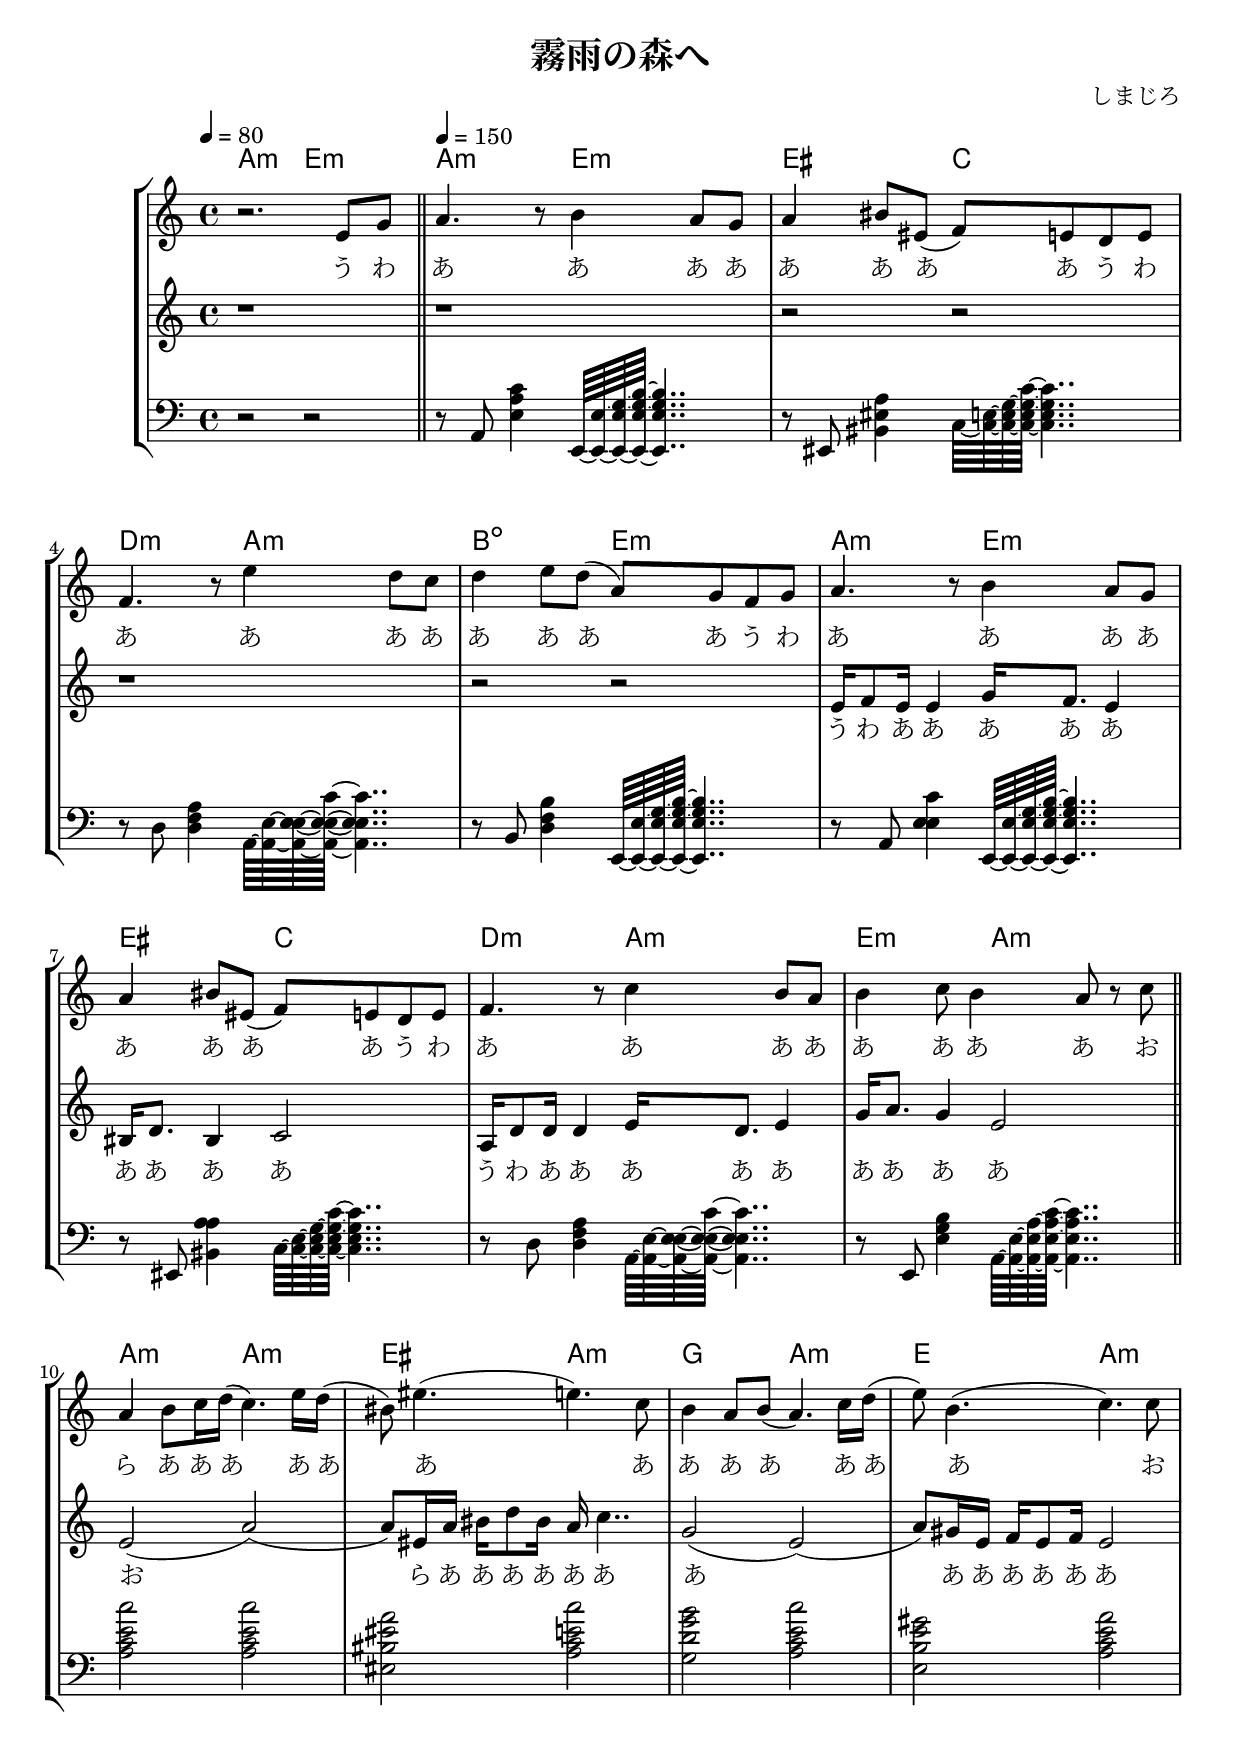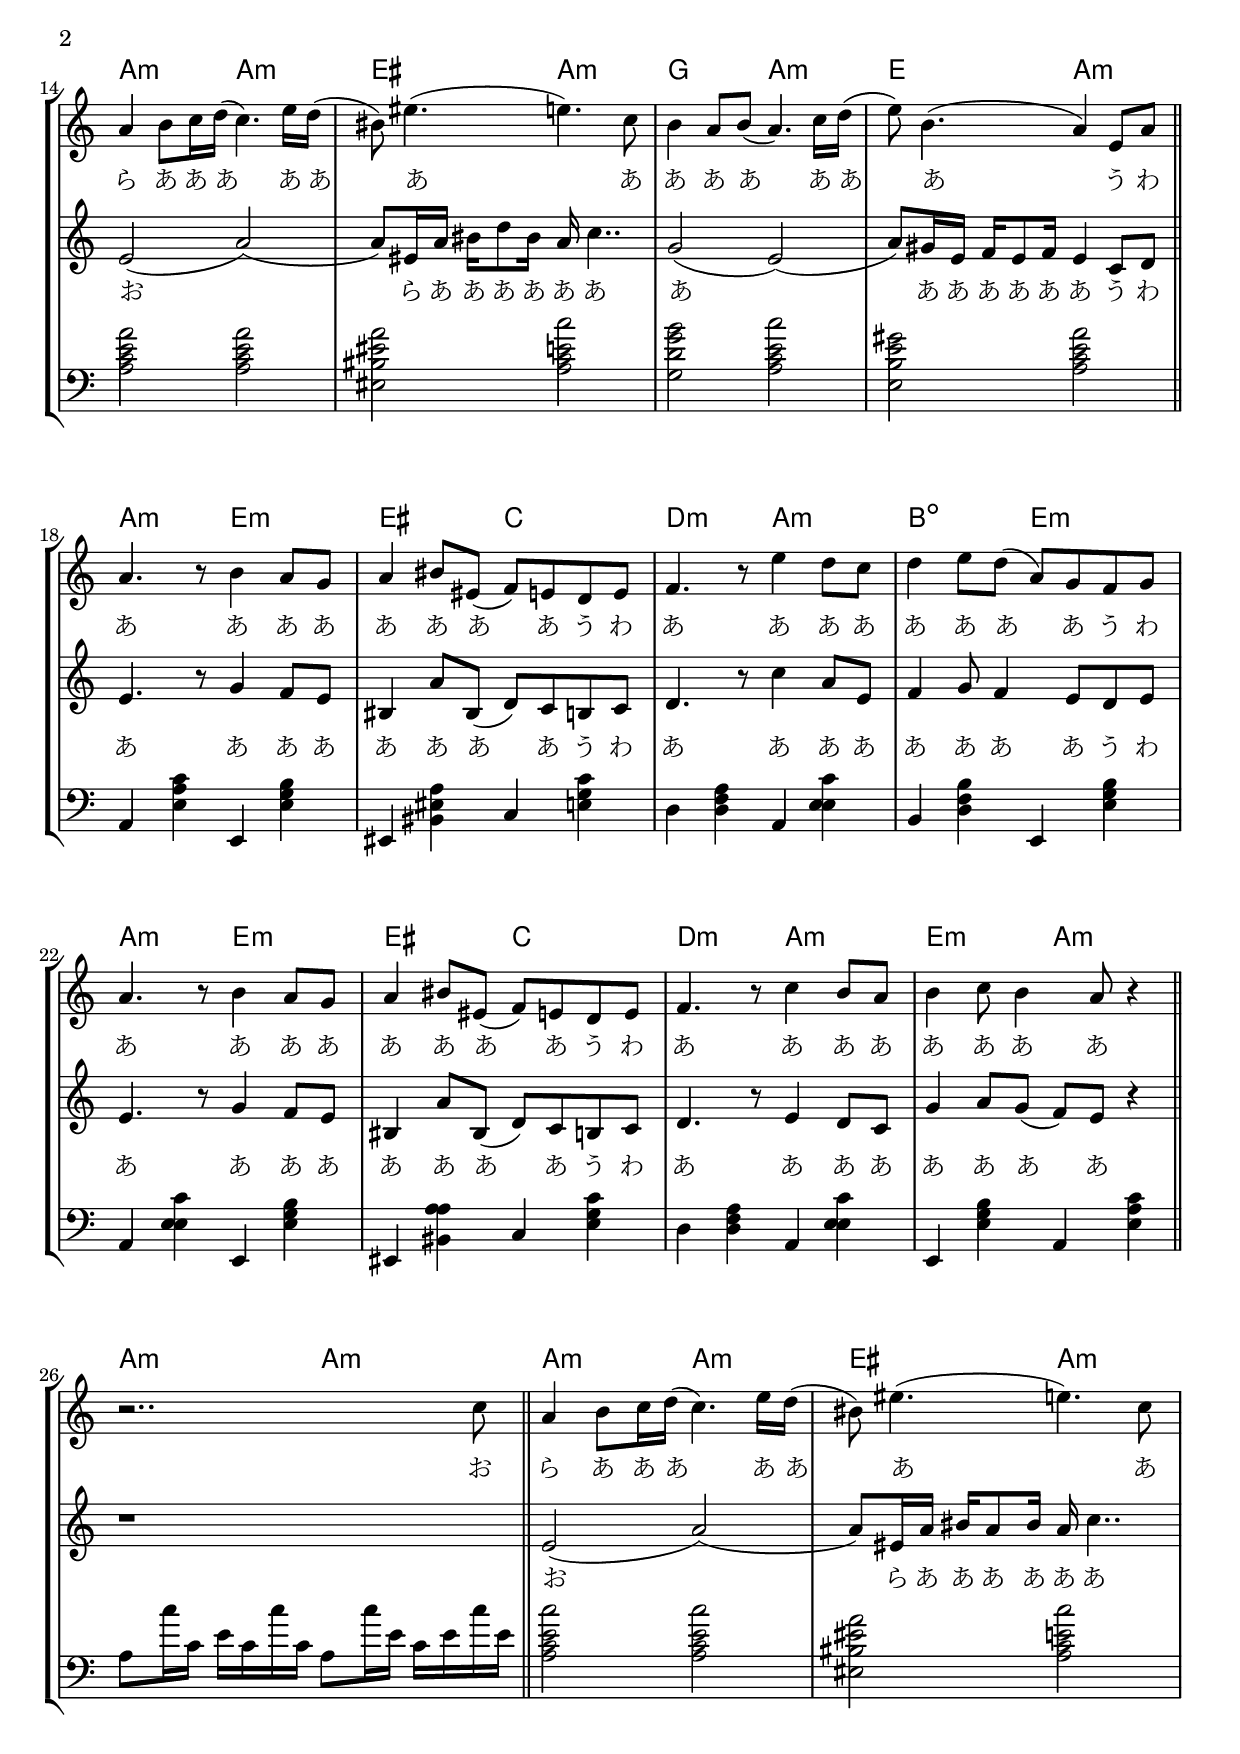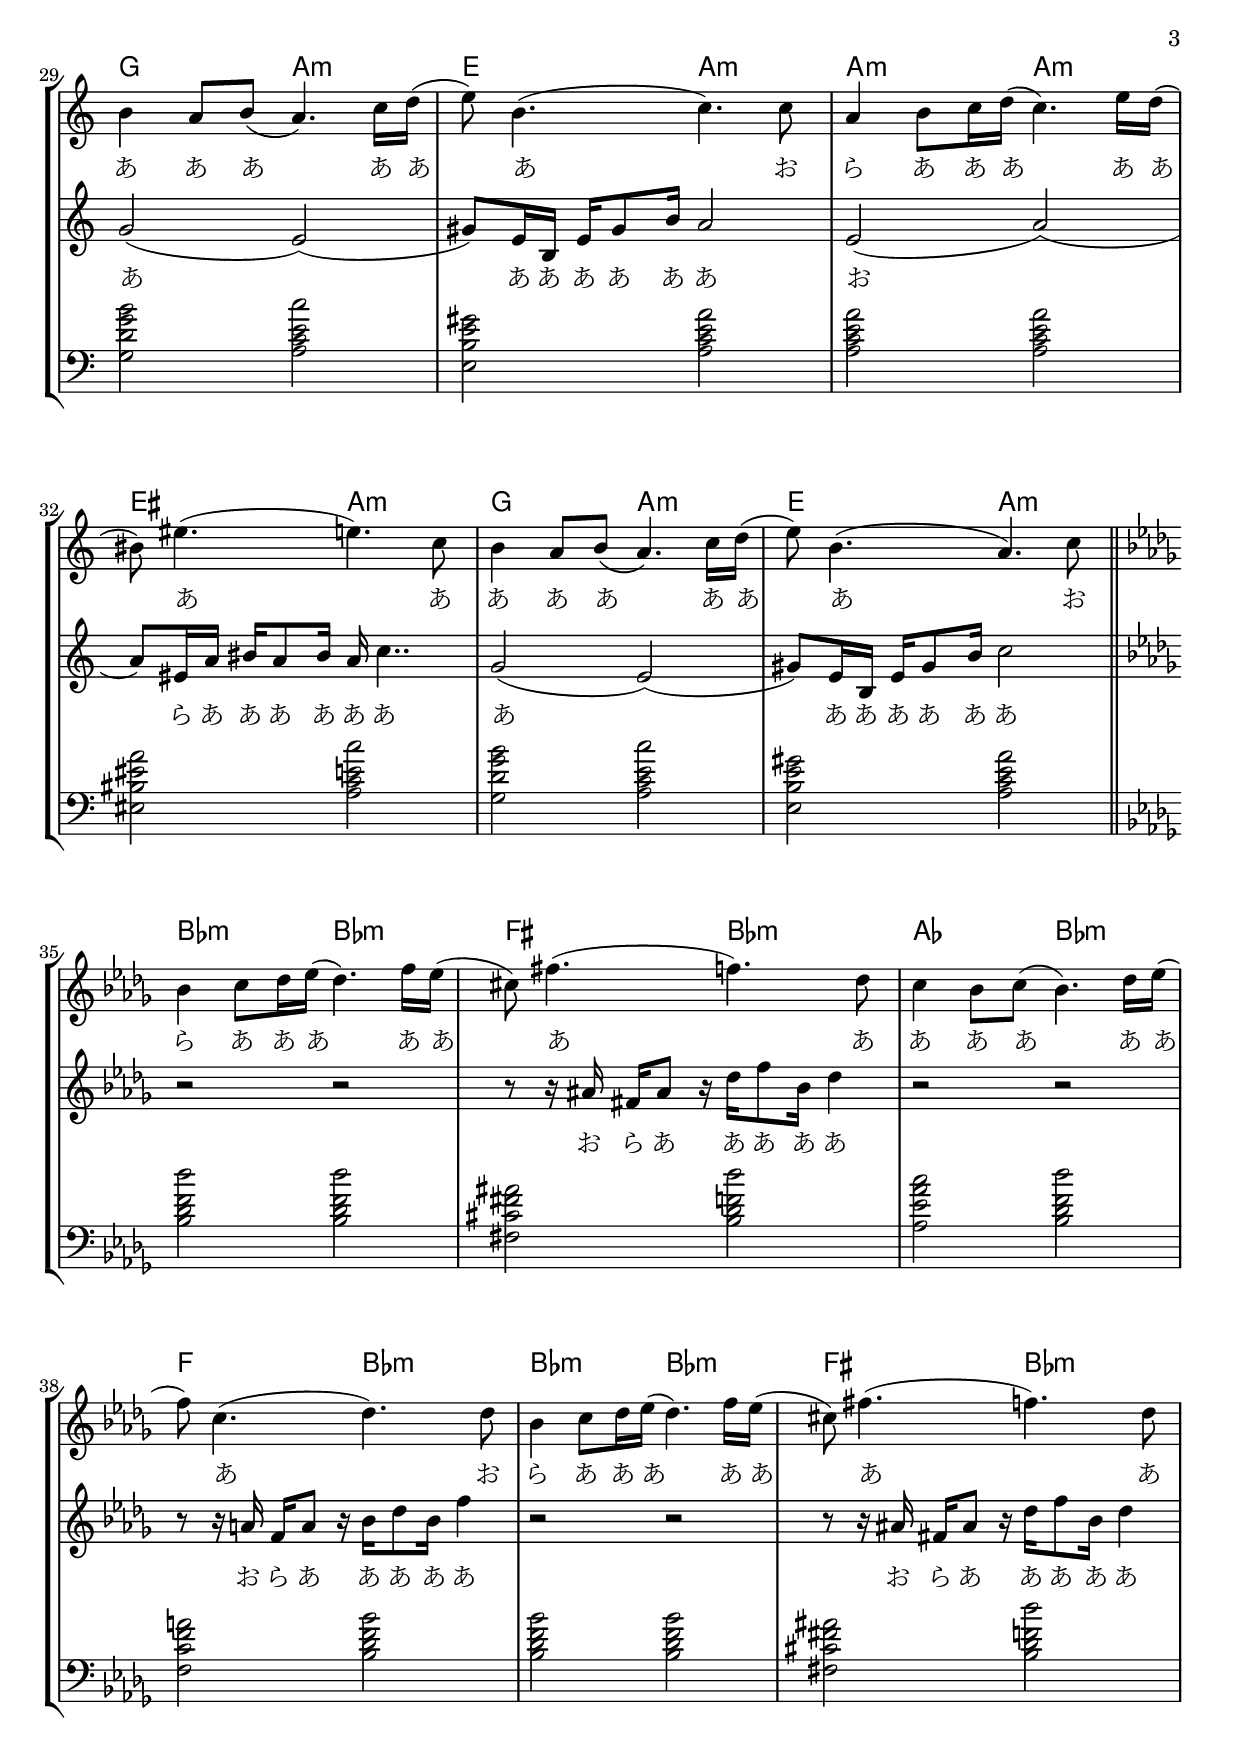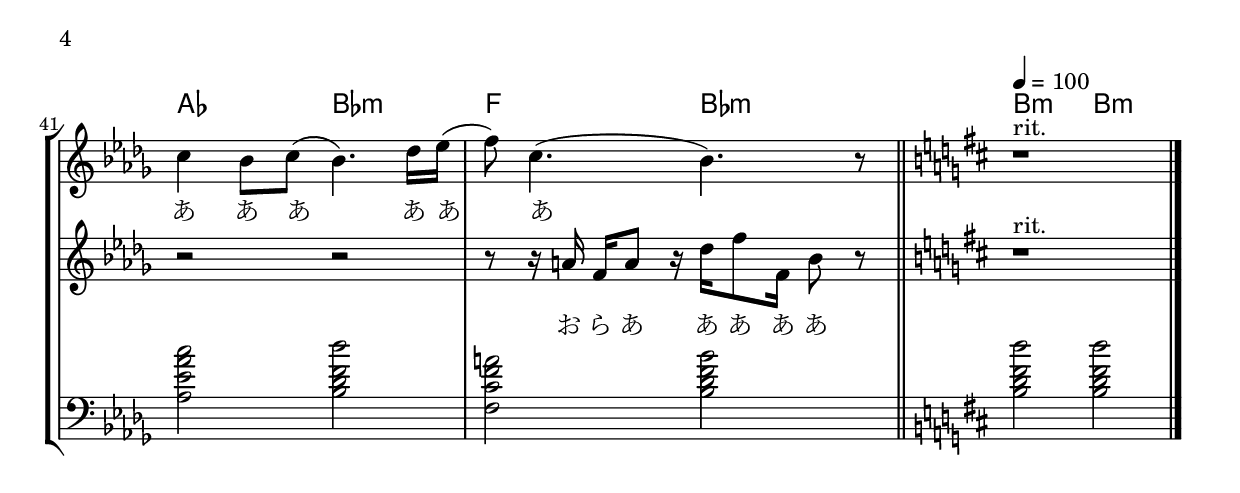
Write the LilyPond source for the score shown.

\version "2.12.1"

\header {
	title = \markup {霧雨の森へ}
	composer = \markup \center-column {しまじろ}
}

harmony = \chordmode {
	a2:m e:m 

	a:m e:m eis c d:m a:m b:dim e:m a:m e:m eis c d:m a:m e:m a:m 

	a:m a:m eis a:m g a:m e a:m a:m a:m eis a:m g a:m e a:m 

	a:m e:m eis c d:m a:m b:dim e:m a:m e:m eis c d:m a:m e:m a:m 

	a:m a:m 

	a:m a:m eis a:m g a:m e a:m a:m a:m eis a:m g a:m e a:m 

	bes:m bes:m fis bes:m as bes:m f bes:m bes:m bes:m fis bes:m as bes:m f bes:m 

	b:m b:m 
}

melody = {
	\key c \major
	\tempo 4 = 80
	r2. 
	\set Staff.midiInstrument = #"String Ensemble 1"
	e'8  g'8 
		\tempo 4 = 150
a'4.  r8  b'4  a'8  g'8 
	a'4  bis'8  eis'8  (f'8)  e'8  d'8  e'8 
	f'4.  r8  e''4  d''8  c''8 
	d''4  e''8  d''8  (a'8)  g'8  f'8  g'8 
	a'4.  r8  b'4  a'8  g'8 
	a'4  bis'8  eis'8  (f'8)  e'8  d'8  e'8 
	f'4.  r8  c''4  b'8  a'8 
	b'4  c''8  b'4  a'8  	r8 	\set Staff.midiInstrument = #"Whistle"
	c''8 
	a'4  b'8  c''16  d''16  (c''4.)  e''16  d''16 
	(bis'8)  eis''4.  (e''4.)  c''8 
	b'4  a'8  b'8  (a'4.)  c''16  d''16 
	(e''8)  b'4.  (c''4.)  c''8 
	a'4  b'8  c''16  d''16  (c''4.)  e''16  d''16 
	(bis'8)  eis''4.  (e''4.)  c''8 
	b'4  a'8  b'8  (a'4.)  c''16  d''16 
	(e''8)  b'4.  (a'4)  	\set Staff.midiInstrument = #"Lead 6 (voice)"
	e'8  a'8 
	a'4.  r8  b'4  a'8  g'8 
	a'4  bis'8  eis'8  (f'8)  e'8  d'8  e'8 
	f'4.  r8  e''4  d''8  c''8 
	d''4  e''8  d''8  (a'8)  g'8  f'8  g'8 
	a'4.  r8  b'4  a'8  g'8 
	a'4  bis'8  eis'8  (f'8)  e'8  d'8  e'8 
	f'4.  r8  c''4  b'8  a'8 
	b'4  c''8  b'4  a'8  	r4 	r2.. 
	\set Staff.midiInstrument = #"Whistle"
	c''8 
	a'4  b'8  c''16  d''16  (c''4.)  e''16  d''16 
	(bis'8)  eis''4.  (e''4.)  c''8 
	b'4  a'8  b'8  (a'4.)  c''16  d''16 
	(e''8)  b'4.  (c''4.)  c''8 
	a'4  b'8  c''16  d''16  (c''4.)  e''16  d''16 
	(bis'8)  eis''4.  (e''4.)  c''8 
	b'4  a'8  b'8  (a'4.)  c''16  d''16 
	(e''8)  b'4.  (a'4.)  	\set Staff.midiInstrument = #"Recorder"
	c''8 
		\key des \major
bes'4  c''8  des''16  es''16  (des''4.)  f''16  es''16 
	(cis''8)  fis''4.  (f''4.)  des''8 
	c''4  bes'8  c''8  (bes'4.)  des''16  es''16 
	(f''8)  c''4.  (des''4.)  des''8 
	bes'4  c''8  des''16  es''16  (des''4.)  f''16  es''16 
	(cis''8)  fis''4.  (f''4.)  des''8 
	c''4  bes'8  c''8  (bes'4.)  des''16  es''16 
	(f''8)  c''4.  (bes'4.)  	r8 	\key d \major
	\tempo 4 = 100
	r1^"rit." \bar "|."
}

words = \lyricmode {
	
	う  わ  あ  あ  あ  あ  あ  あ  あ  あ  う  わ  あ  あ  あ  あ  あ  あ  あ  あ  う  わ  あ  あ  あ  あ  あ  あ  あ  あ  う  わ  あ  あ  あ  あ  あ  あ  あ  あ  
	お  ら  あ  あ  あ  あ  あ  あ  あ  あ  あ  あ  あ  あ  あ  お  ら  あ  あ  あ  あ  あ  あ  あ  あ  あ  あ  あ  あ  あ  
	う  わ  あ  あ  あ  あ  あ  あ  あ  あ  う  わ  あ  あ  あ  あ  あ  あ  あ  あ  う  わ  あ  あ  あ  あ  あ  あ  あ  あ  う  わ  あ  あ  あ  あ  あ  あ  あ  あ  
	
	お  ら  あ  あ  あ  あ  あ  あ  あ  あ  あ  あ  あ  あ  あ  お  ら  あ  あ  あ  あ  あ  あ  あ  あ  あ  あ  あ  あ  あ  
	お  ら  あ  あ  あ  あ  あ  あ  あ  あ  あ  あ  あ  あ  あ  お  ら  あ  あ  あ  あ  あ  あ  あ  あ  あ  あ  あ  あ  あ  
	
}

secondmelody = {
	\key c \major
	\tempo 4 = 80
	r1   
	\set Staff.midiInstrument = #"Celesta"
		\tempo 4 = 150
 r1 
	r2  r2 
	r1 
	r2  r2 
	e'16  f'8  e'16  e'4  g'16  f'8.  e'4 
	bis16  d'8.  bis4  c'2 
	a16  d'8  d'16  d'4  e'16  d'8.  e'4 
	g'16  a'8.  g'4  e'2
	\set Staff.midiInstrument = #"Acoustic Guitar (steel)"
	 e'2  (a'2) 
	(a'8)  eis'16  a'16  bis'16  d''8  bis'16  a'16  c''4.. 
	g'2  (e'2) 
	(a'8)  gis'16  e'16  f'16  e'8  f'16  e'2 
	e'2  (a'2) 
	(a'8)  eis'16  a'16  bis'16  d''8  bis'16  a'16  c''4.. 
	g'2  (e'2) 
	(a'8)  gis'16  e'16  f'16  e'8  f'16  e'4  	\set Staff.midiInstrument = #"Lead 6 (voice)"
	c'8  d'8 
	e'4.  r8  g'4  f'8  e'8 
	bis4  a'8  bis8  (d'8)  c'8  b8  c'8 
	d'4.  r8  c''4  a'8  e'8 
	f'4  g'8  f'4  e'8  d'8  e'8 
	e'4.  r8  g'4  f'8  e'8 
	bis4  a'8  bis8  (d'8)  c'8  b8  c'8 
	d'4.  r8  e'4  d'8  c'8 
	g'4  a'8  g'8  (f'8)  e'8  	r4 	r1   
	\set Staff.midiInstrument = #"Acoustic Guitar (steel)"
	 e'2  (a'2) 
	(a'8)  eis'16  a'16  bis'16  a'8  bis'16  a'16  c''4.. 
	g'2  (e'2) 
	(gis'8)  e'16  b16  e'16  gis'8  b'16  a'2 
	e'2  (a'2) 
	(a'8)  eis'16  a'16  bis'16  a'8  bis'16  a'16  c''4.. 
	g'2  (e'2) 
	(gis'8)  e'16  b16  e'16  gis'8  b'16  c''2
	\set Staff.midiInstrument = #"Brass Section"
		\key des \major
 r2  r2 
	r8  r16  ais'16  fis'16  ais'8  r16  des''16  f''8  bes'16  des''4 
	r2  r2 
	r8  r16  a'16  f'16  a'8  r16  bes'16  des''8  bes'16  f''4 
	r2  r2 
	r8  r16  ais'16  fis'16  ais'8  r16  des''16  f''8  bes'16  des''4 
	r2  r2 
	r8  r16  a'16  f'16  a'8  r16  des''16  f''8  f'16  bes'8  	r8 	\key d \major
	\tempo 4 = 100
	r1^"rit." \bar "|."
}

secondwords = \lyricmode {
	
	う  わ  あ  あ  あ  あ  あ  あ  あ  あ  あ  う  わ  あ  あ  あ  あ  あ  あ  あ  あ  あ  
	お  ら  あ  あ  あ  あ  あ  あ  あ  あ  あ  あ  あ  あ  あ  お  ら  あ  あ  あ  あ  あ  あ  あ  あ  あ  あ  あ  あ  あ  
	う  わ  あ  あ  あ  あ  あ  あ  あ  あ  う  わ  あ  あ  あ  あ  あ  あ  あ  あ  う  わ  あ  あ  あ  あ  あ  あ  あ  あ  う  わ  あ  あ  あ  あ  あ  あ  あ  あ  
	
	お  ら  あ  あ  あ  あ  あ  あ  あ  あ  あ  あ  あ  あ  あ  お  ら  あ  あ  あ  あ  あ  あ  あ  あ  あ  あ  あ  あ  あ  
	お  ら  あ  あ  あ  あ  あ  お  ら  あ  あ  あ  あ  あ  お  ら  あ  あ  あ  あ  あ  お  ら  あ  あ  あ  あ  あ  
	
}

tempochange = {
	\tempo 4 = 80
	r1 \bar "||"
	\tempo 4 = 150
	r1 | r1 | r1 | r1 | r1 | r1 | r1 | r1 \bar "||"
	\tempo 4 = 150
	r1 | r1 | r1 | r1 | r1 | r1 | r1 | r1 \bar "||"
	\tempo 4 = 150
	r1 | r1 | r1 | r1 | r1 | r1 | r1 | r1 \bar "||"
	\tempo 4 = 150
	r1 \bar "||"
	\tempo 4 = 150
	r1 | r1 | r1 | r1 | r1 | r1 | r1 | r1 \bar "||"
	\tempo 4 = 150
	r1 | r1 | r1 | r1 | r1 | r1 | r1 | r1 \bar "||"
	\tempo 4 = 100
	\tempo 4 = 75 r2 \tempo 4 = 66 r2 \bar "|."
}

mainacc = {
	\clef bass
	\set Staff.midiInstrument = #"Acoustic grand"
	\key c \major
	\tempo 4 = 80
	r2
	r2
	\bar "||"

	\set Staff.midiInstrument = #"Acoustic Guitar (steel)"
	\tempo 4 = 150
	r8 a,8 <e a c'>4
	e,64~ <e,~ e~> <e,~ e~ g~> <e, e g b>~ <e, e g b>4..
	r8 eis,8 <bis, eis a>4
	c64~ <c~ e~> <c~ e~ g~> <c e g c'>~ <c e g c'>4..
	r8 d8 <d f a>4
	a,64~ <a,~ e~> <a,~ e~ e~> <a, e e c'>~ <a, e e c'>4..
	r8 b,8 <d f b>4
	e,64~ <e,~ e~> <e,~ e~ g~> <e, e g b>~ <e, e g b>4..
	r8 a,8 <e e c'>4
	e,64~ <e,~ e~> <e,~ e~ g~> <e, e g b>~ <e, e g b>4..
	r8 eis,8 <bis, a a>4
	c64~ <c~ e~> <c~ e~ g~> <c e g c'>~ <c e g c'>4..
	r8 d8 <d f a>4
	a,64~ <a,~ e~> <a,~ e~ e~> <a, e e c'>~ <a, e e c'>4..
	r8 e,8 <e g b>4
	a,64~ <a,~ e~> <a,~ e~ a~> <a, e a c'>~ <a, e a c'>4..
	\bar "||"

	\set Staff.midiInstrument = #"Viola"
	<a e' c' c''>2
	<a c' e' c''>2
	<eis bis eis' a'>2
	<a c' e' c''>2
	<g d' g' b'>2
	<a c' e' c''>2
	<e b e' gis'>2
	<a c' e' a'>2
	<a c' e' a'>2
	<a c' e' a'>2
	<eis bis eis' a'>2
	<a c' e' c''>2
	<g d' g' b'>2
	<a c' e' c''>2
	<e b e' gis'>2
	<a c' e' a'>2
	\bar "||"

	\set Staff.midiInstrument = #"Pizzicato Strings"
	a,4 <e a c'>4
	e,4 <e g b>4
	eis,4 <bis, eis a>4
	c4 <e g c'>4
	d4 <d f a>4
	a,4 <e e c'>4
	b,4 <d f b>4
	e,4 <e g b>4
	a,4 <e e c'>4
	e,4 <e g b>4
	eis,4 <bis, a a>4
	c4 <e g c'>4
	d4 <d f a>4
	a,4 <e e c'>4
	e,4 <e g b>4
	a,4 <e a c'>4
	\bar "||"

	\set Staff.midiInstrument = #"Melodic Tom"
	a8 c''16 c'16   e'16 c'16 c''16 c'16
	a8 c''16 e'16   c'16 e'16 c''16 e'16
	\bar "||"

	\set Staff.midiInstrument = #"Viola"
	<a e' c' c''>2
	<a c' e' c''>2
	<eis bis eis' a'>2
	<a c' e' c''>2
	<g d' g' b'>2
	<a c' e' c''>2
	<e b e' gis'>2
	<a c' e' a'>2
	<a c' e' a'>2
	<a c' e' a'>2
	<eis bis eis' a'>2
	<a c' e' c''>2
	<g d' g' b'>2
	<a c' e' c''>2
	<e b e' gis'>2
	<a c' e' a'>2
	\bar "||"

	\set Staff.midiInstrument = #"Tremolo Strings"
	\key des \major
	<bes f' des' des''>2
	<bes des' f' des''>2
	<fis cis' fis' ais'>2
	<bes des' f' des''>2
	<as es' as' c''>2
	<bes des' f' des''>2
	<f c' f' a'>2
	<bes des' f' bes'>2
	<bes des' f' bes'>2
	<bes des' f' bes'>2
	<fis cis' fis' ais'>2
	<bes des' f' des''>2
	<as es' as' c''>2
	<bes des' f' des''>2
	<f c' f' a'>2
	<bes des' f' bes'>2
	\bar "||"

	\set Staff.midiInstrument = #"Seashore"
	\key d \major
	\tempo 4 = 100
	<b fis' d' d''>2
	<b d' fis' d''>2
	\bar "|."
}

subacc = {
	\clef bass
	\set Staff.midiInstrument = #"Seashore"
	\key c \major
	\tempo 4 = 80
	a,4 r4
	e,4 r4
	\bar "||"

	\set Staff.midiInstrument = #"Electric Bass (pick)"
	\tempo 4 = 150
	a,8r16a16c'16r16e16r16
	e,8r16g16b16r16e16r16
	eis,8r16eis16a16r16bis,16r16
	c8r16g16c'16r16e16r16
	d8r16f16a16r16d16r16
	a,8r16e16c'16r16e16r16
	b,8r16f16b16r16d16r16
	e,8r16g16b16r16e16r16
	a,8r16e16c'16r16e16r16
	e,8r16g16b16r16e16r16
	eis,8r16a16a16r16bis,16r16
	c8r16g16c'16r16e16r16
	d8r16f16a16r16d16r16
	a,8r16e16c'16r16e16r16
	e,8r16g16b16r16e16r16
	a,8r16a16c'16r16e16r16
	\bar "||"

	\set Staff.midiInstrument = #"Celesta"
	<e' c' c''>8 <e' c' c''>4 <e' c' c''>8
	<c' e' c''>8 <c' e' c''>4 <c' e' c''>8
	<bis eis' a'>8 <bis eis' a'>4 <bis eis' a'>8
	<c' e' c''>8 <c' e' c''>4 <c' e' c''>8
	<d' g' b'>8 <d' g' b'>4 <d' g' b'>8
	<c' e' c''>8 <c' e' c''>4 <c' e' c''>8
	<b e' gis'>8 <b e' gis'>4 <b e' gis'>8
	<c' e' a'>8 <c' e' a'>4 <c' e' a'>8
	<c' e' a'>8 <c' e' a'>4 <c' e' a'>8
	<c' e' a'>8 <c' e' a'>4 <c' e' a'>8
	<bis eis' a'>8 <bis eis' a'>4 <bis eis' a'>8
	<c' e' c''>8 <c' e' c''>4 <c' e' c''>8
	<d' g' b'>8 <d' g' b'>4 <d' g' b'>8
	<c' e' c''>8 <c' e' c''>4 <c' e' c''>8
	<b e' gis'>8 <b e' gis'>4 <b e' gis'>8
	<c' e' a'>8 <c' e' a'>4 <c' e' a'>8
	\bar "||"

	\set Staff.midiInstrument = #"Electric Bass (pick)"
	a,8r16a16c'16r16e16r16
	e,8r16g16b16r16e16r16
	eis,8r16eis16a16r16bis,16r16
	c8r16g16c'16r16e16r16
	d8r16f16a16r16d16r16
	a,8r16e16c'16r16e16r16
	b,8r16f16b16r16d16r16
	e,8r16g16b16r16e16r16
	a,8r16e16c'16r16e16r16
	e,8r16g16b16r16e16r16
	eis,8r16a16a16r16bis,16r16
	c8r16g16c'16r16e16r16
	d8r16f16a16r16d16r16
	a,8r16e16c'16r16e16r16
	e,8r16g16b16r16e16r16
	a,8r16a16c'16r16e16r16
	\bar "||"

	\set Staff.midiInstrument = #"Timpani"
	a8 r16 <e' c' c''>16 <e' c' c''>8 r16 a16
	a8 r16 <c' e' c''>16 <c' e' c''>8 r16 a16
	\bar "||"

	\set Staff.midiInstrument = #"Celesta"
	<e' c' c''>8 <e' c' c''>4 <e' c' c''>8
	<c' e' c''>8 <c' e' c''>4 <c' e' c''>8
	<bis eis' a'>8 <bis eis' a'>4 <bis eis' a'>8
	<c' e' c''>8 <c' e' c''>4 <c' e' c''>8
	<d' g' b'>8 <d' g' b'>4 <d' g' b'>8
	<c' e' c''>8 <c' e' c''>4 <c' e' c''>8
	<b e' gis'>8 <b e' gis'>4 <b e' gis'>8
	<c' e' a'>8 <c' e' a'>4 <c' e' a'>8
	<c' e' a'>8 <c' e' a'>4 <c' e' a'>8
	<c' e' a'>8 <c' e' a'>4 <c' e' a'>8
	<bis eis' a'>8 <bis eis' a'>4 <bis eis' a'>8
	<c' e' c''>8 <c' e' c''>4 <c' e' c''>8
	<d' g' b'>8 <d' g' b'>4 <d' g' b'>8
	<c' e' c''>8 <c' e' c''>4 <c' e' c''>8
	<b e' gis'>8 <b e' gis'>4 <b e' gis'>8
	<c' e' a'>8 <c' e' a'>4 <c' e' a'>8
	\bar "||"

	\set Staff.midiInstrument = #"Harpsichord"
	\key des \major
	bes16 des'' <f' des'> des'' bes des'' <f' des'> des''
	bes16 des'' <des' f'> des'' bes des'' <des' f'> des''
	fis16 ais' <cis' fis'> ais' fis ais' <cis' fis'> ais'
	bes16 des'' <des' f'> des'' bes des'' <des' f'> des''
	as16 c'' <es' as'> c'' as c'' <es' as'> c''
	bes16 des'' <des' f'> des'' bes des'' <des' f'> des''
	f16 a' <c' f'> a' f a' <c' f'> a'
	bes16 bes' <des' f'> bes' bes bes' <des' f'> bes'
	bes16 bes' <des' f'> bes' bes bes' <des' f'> bes'
	bes16 bes' <des' f'> bes' bes bes' <des' f'> bes'
	fis16 ais' <cis' fis'> ais' fis ais' <cis' fis'> ais'
	bes16 des'' <des' f'> des'' bes des'' <des' f'> des''
	as16 c'' <es' as'> c'' as c'' <es' as'> c''
	bes16 des'' <des' f'> des'' bes des'' <des' f'> des''
	f16 a' <c' f'> a' f a' <c' f'> a'
	bes16 bes' <des' f'> bes' bes bes' <des' f'> bes'
	\bar "||"

	\set Staff.midiInstrument = #"Acoustic grand"
	\key d \major
	\tempo 4 = 100
	r2
	r2
	\bar "|."
}

percA = {
	\drummode {
	r1 \bar "||"
	r4 hh8. hh4 r16 hh4  |hh4 hh8 hh4. hh4  |hh4 hh8. hh4 r16 hh4  |hh4 hh8 hh4. hh4  |r4 hh8. hh4 r16 hh4  |hh4 hh8 hh4. hh4  |hh4 hh8. hh4 r16 hh4  |hh4 hh8 hh4. hh4  \bar "||"
	r4 hh8. hh4 r16 hh4  |hh4 hh8 hh4. hh4  |hh4 hh8. hh4 r16 hh4  |hh4 hh8 hh4. hh4  |r4 hh8. hh4 r16 hh4  |hh4 hh8 hh4. hh4  |hh4 hh8. hh4 r16 hh4  |hh4 hh8 hh4. hh4  \bar "||"
	r4 sn2 sn8. sn16  |r4 sn2 sn8. sn16  |r4 sn2 sn8. sn16  |r4 sn2 sn8. sn16  |r4 sn2 sn8. sn16  |r4 sn2 sn8. sn16  |r4 sn2 sn8. sn16  |r8 sn8 sn4 sn8 sn8 sn16 sn8 sn16  \bar "||"
	r1  \bar "||"
	cymr4 cymr4 cymr4 cymr4  |cymr4 cymr8 cymr16 cymr16 cymr4 cymr4  |cymr4 cymr4 cymr4 cymr4  |cymr4 cymr2.  |cymr4 cymr4 cymr4 cymr4  |cymr4 cymr8 cymr16 cymr16 cymr4 cymr4  |cymr4 cymr4 cymr4 cymr4  |cymr4 cymr2.  \bar "||"
	hh8 hh8 hh8 hh8 hh8 hh8 hh8 hh8  |hh8 hh8 hh8 hh8 hh4 hh8 hh8  |hh8 hh8 hh8 hh8 hh8 hh8 hh8 hh8  |hh8 hh8 hh8 hh2 r8  |hh8 hh8 hh8 hh8 hh8 hh8 hh8 hh8  |hh8 hh8 hh8 hh8 hh4 hh8 hh8  |hh8 hh8 hh8 hh8 hh8 hh8 hh8 hh8  |r8 hh2. r8  \bar "||"
	r1 \bar "|."
	}
}

percB = {
	\drummode {
	r1 \bar "||"
	r8 hhp4 hhp4 hhp4 hhp8  |r8 hhp2 hhp4 hhp8  |r8 hhp4 hhp4 hhp4 hhp8  |r8 hhp2 hhp4 hhp8  |r8 hhp4 hhp4 hhp4 hhp8  |r8 hhp2 hhp4 hhp8  |r8 hhp4 hhp4 hhp4 hhp8  |r8 hhp2 hhp4.  \bar "||"
	r8 hhp4 hhp4 hhp4 hhp8  |r8 hhp2 hhp4 hhp8  |r8 hhp4 hhp4 hhp4 hhp8  |r8 hhp2 hhp4 hhp8  |r8 hhp4 hhp4 hhp4 hhp8  |r8 hhp2 hhp4 hhp8  |r8 hhp4 hhp4 hhp4 hhp8  |r8 hhp2 hhp4.  \bar "||"
	r4. r16 tommh8 tommh4. r16  |r1  |r4. r16 tommh8 tommh4. r16  |r1  |r4. r16 tommh8 tommh4. r16  |r1  |r4. r16 tommh8 tommh4. r16  |r1  \bar "||"
	sn16 sn16 sn16 sn16 sn16 sn16 sn16 sn16 sn16 sn16 sn16 sn16 sn16 sn16 sn16 sn16  \bar "||"
	r2 sn2  |r2 sn2  |r2 sn2  |r8 sn8 sn2.  |r2 sn2  |r2 sn2  |r2 sn2  |r8 sn8 sn2.  \bar "||"
	r4 sn8. sn8 sn8. sn8. sn16  |r4 sn8. sn8 sn8. sn4  |r4 sn8. sn8 sn8. sn8. sn16  |r8 sn8 sn4 sn8 sn16 sn8 sn8 sn16  |r4 sn8. sn8 sn8. sn8. sn16  |r4 sn8. sn8 sn8. sn4  |r4 sn8. sn8 sn8. sn8. sn16  |r4 sn2 sn4  \bar "||"
	r1 \bar "|."
	}
}

percC = {
	\drummode {
	r1 \bar "||"
	r4 sn2 sn8. sn16  |r4 sn2 sn8. sn16  |r4 sn2 sn8. sn16  |r4 sn2 sn8. sn16  |r4 sn2 sn8. sn16  |r4 sn2 sn8. sn16  |r4 sn2 sn8. sn16  |r4 sn2 sn8 sn16 sn16  \bar "||"
	r4 sn2 sn8. sn16  |r4 sn2 sn8. sn16  |r4 sn2 sn8. sn16  |r4 sn2 sn8. sn16  |r4 sn2 sn8. sn16  |r4 sn2 sn8. sn16  |r4 sn2 sn8. sn16  |r4 sn2 sn8 sn16 sn16  \bar "||"
	r8 toml8 toml8 toml8 toml8 toml8 toml8 toml8  |toml8 toml8 toml8 toml8 toml8 toml8 toml8 toml8  |toml8 toml8 toml8 toml8 toml8 toml8 toml8 toml8  |toml8 toml8 toml8 toml8 toml8 toml8 toml8 toml8  |r8 toml8 toml8 toml8 toml8 toml8 toml8 toml8  |toml8 toml8 toml8 toml8 toml8 toml8 toml8 toml8  |toml8 toml8 toml8 toml8 toml8 toml8 toml8 toml8  |toml8 toml8 toml8 toml8 toml8 toml8 toml8 toml8  \bar "||"
	bd4 bd4 bd8 bd8 bd8 bd8  \bar "||"
	bd2. r8 bd8  |bd2. r8 bd8  |bd2. r8 bd8  |bd4. bd8 bd4. bd8  |bd2. r8 bd8  |bd2. r8 bd8  |bd2. r8 bd8  |bd2 r8 bd4.  \bar "||"
	bd8 bd4 bd2 bd8  |bd8 bd2 bd4.  |bd8 bd4 bd2 bd8  |bd4 r16 bd8. bd2  |bd8 bd4 bd2 bd8  |bd8 bd2 bd4.  |bd8 bd4 bd2 bd8  |bd8 bd4. bd4. bd8  \bar "||"
	r1 \bar "|."
	}
}

percD = {
	\drummode {
	r1 \bar "||"
	bd4. r16 bd8. bd4 bd8  |bd8 bd4 r16 bd8. bd4 bd8  |bd4. r16 bd8. bd4 bd8  |bd8 bd4 r16 bd8. bd4 bd8  |bd4. r16 bd8. bd4 bd8  |bd8 bd4 r16 bd8. bd4 bd8  |bd4. r16 bd8. bd4 bd8  |bd8 bd4 r16 bd8. bd4 bd8  \bar "||"
	bd4. r16 bd8. bd4 bd8  |bd8 bd4 r16 bd8. bd4 bd8  |bd4. r16 bd8. bd4 bd8  |bd8 bd4 r16 bd8. bd4 bd8  |bd4. r16 bd8. bd4 bd8  |bd8 bd4 r16 bd8. bd4 bd8  |bd4. r16 bd8. bd4 bd8  |bd8 bd4 r16 bd8. bd4 bd8  \bar "||"
	r1  |r4. r16 tomfh8 tomfh4. r16  |r1  |r4. r16 tomfh8 tomfh4. r16  |r1  |r4. r16 tomfh8 tomfh4. r16  |r1  |r4. r16 tomfh2 r16  \bar "||"
	r8 hhp4 hhp4 hhp4 hhp8  \bar "||"
	r1 |r1 |r1 |r2 r8 tommh8 tommh4  |r1 |r1 |r1 |r8. tommh8. tommh2 r8  \bar "||"
	r1  |r2 r8 hho4.  |r1  |r4. r16 hho2 r16  |r1  |r2 r8 hho4.  |r1  |r4. r16 hho2 r16  \bar "||"
	r1 \bar "|."
	}
}

percE = {
	\drummode {
	r1 \bar "||"
	r1  |r4. r16 hho2 r16  |r1  |r4. r16 hho2 r16  |r1  |r4. r16 hho2 r16  |r1  |r4. r16 hho2 r16  \bar "||"
	r1  |r4. r16 hho2 r16  |r1  |r4. r16 hho2 r16  |r1  |r4. r16 hho2 r16  |r1  |r4. r16 hho2 r16  \bar "||"
	bd4. r16 bd8. bd4.  |bd8. bd4. r16 bd4 bd8  |bd8. bd4 bd8. bd4.  |bd8. bd4. r16 bd4 bd8  |bd4. r16 bd8. bd4.  |bd8. bd4. r16 bd4 bd8  |bd8. bd4 bd8. bd4.  |bd4. bd8 bd4 r16 bd8.  \bar "||"
	cymc1  \bar "||"
	r1 |r1 |r1 |r2. r8 toml8  |r1 |r1 |r1 |r2. toml8 toml8  \bar "||"
	r1 |r1 |r1 |r1 |r1 |r1 |r1 |cymc1  \bar "||"
	r1 \bar "|."
	}
}

percF = {
	\drummode {
	r1 \bar "||"
	cymc1  |r1 |r1 |r1 |cymc1  |r1 |r1 |r1 \bar "||"
	cymc1  |r1 |r1 |r1 |cymc1  |r1 |r1 |r1 \bar "||"
	cymc1  |r1 |r1 |r1 |cymc1  |r1 |r1 |r1 \bar "||"
	r1 \bar "||"
	r1 |r1 |r1 |r1 |r1 |r1 |r1 |hho1  \bar "||"
	r1 |r1 |r1 |r1 |r1 |r1 |r1 |r4 r16 tommh16 tommh4. tommh4  \bar "||"
	r1 \bar "|."
	}
}

percG = {
	\drummode {
	r1 \bar "||"
	r1 | r1 | r1 | r1 | r1 | r1 | r1 | r1 \bar "||"
	r1 | r1 | r1 | r1 | r1 | r1 | r1 | r1 \bar "||"
	r1 | r1 | r1 | r1 | r1 | r1 | r1 | r1 \bar "||"
	r1 \bar "||"
	r1 | r1 | r1 | r1 | r1 | r1 | r1 | r1 \bar "||"
	r1 |r1 |r1 |r1 |r1 |r1 |r1 |r4. r16 tomml4. tomml8.  \bar "||"
	r1 \bar "|."
	}
}

percH = {
	\drummode {
	r1 \bar "||"
	r1 | r1 | r1 | r1 | r1 | r1 | r1 | r1 \bar "||"
	r1 | r1 | r1 | r1 | r1 | r1 | r1 | r1 \bar "||"
	r1 | r1 | r1 | r1 | r1 | r1 | r1 | r1 \bar "||"
	r1 \bar "||"
	r1 | r1 | r1 | r1 | r1 | r1 | r1 | r1 \bar "||"
	r1 |r1 |r1 |r1 |r1 |r1 |r1 |r2 r16 toml8 toml4 r16  \bar "||"
	r1 \bar "|."
	}
}

percI = {
	\drummode {
	r1 \bar "||"
	r1 | r1 | r1 | r1 | r1 | r1 | r1 | r1 \bar "||"
	r1 | r1 | r1 | r1 | r1 | r1 | r1 | r1 \bar "||"
	r1 | r1 | r1 | r1 | r1 | r1 | r1 | r1 \bar "||"
	r1 \bar "||"
	r1 | r1 | r1 | r1 | r1 | r1 | r1 | r1 \bar "||"
	r1 |r1 |r1 |r1 |r1 |r1 |r1 |r2 r8 tomfh4 tomfh8  \bar "||"
	r1 \bar "|."
	}
}

\score {
	<<
		\new StaffGroup <<
			\new ChordNames {\harmony}
			\new Voice = "melody" {\melody}
			\new Lyrics \lyricsto "melody" \words
			\new Voice = "secondmelody" {\secondmelody}
			\new Lyrics \lyricsto "secondmelody" \secondwords
			\new Staff = "mainacc" {\mainacc}
		>>
	>>
	\layout { }
}
